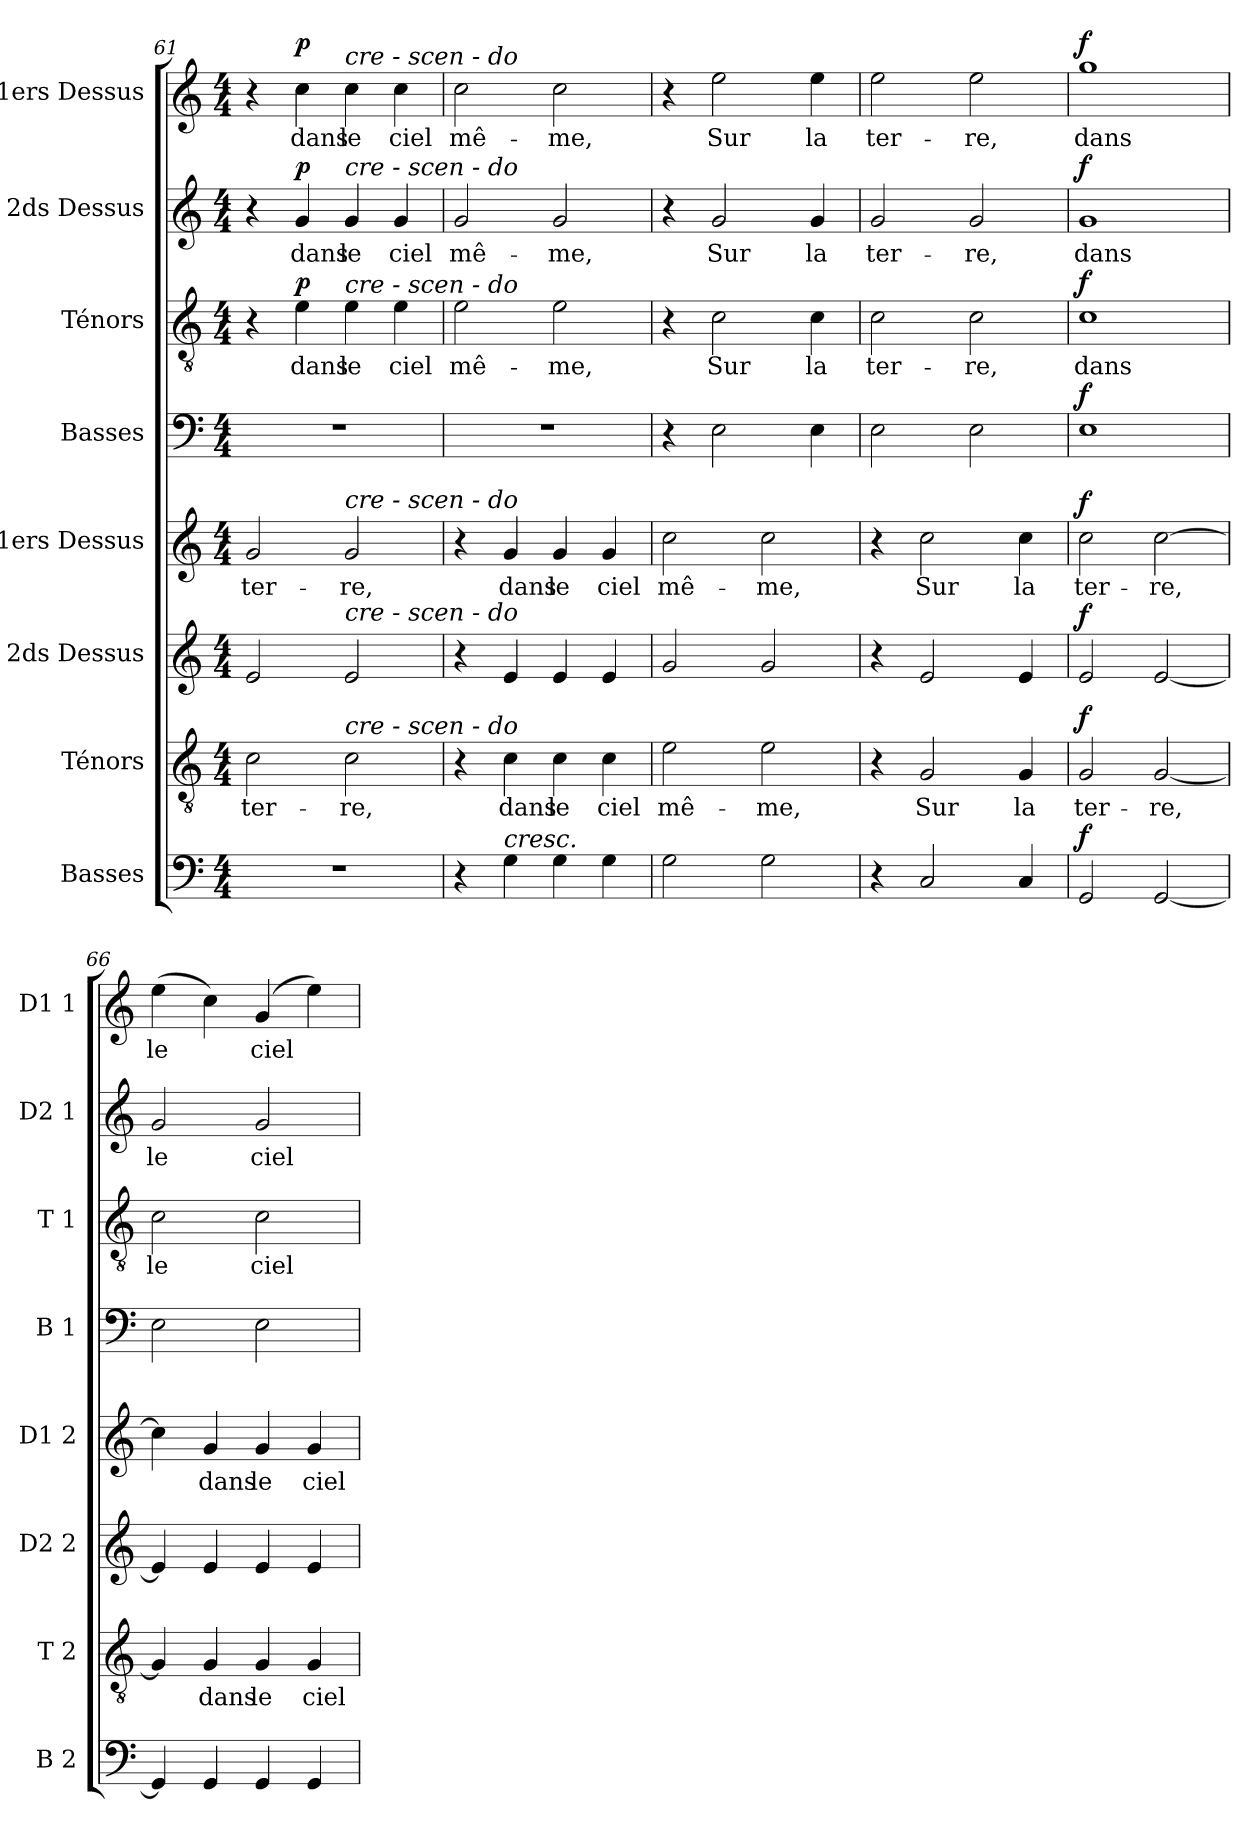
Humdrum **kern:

**kern	**dynam	**kern	**text	**dynam	**kern	**dynam	**kern	**text	**dynam	**kern	**dynam	**kern	**text	**dynam	**kern	**text	**dynam	**kern	**text	**dynam
*part8	*part8	*part7	*part7	*part7	*part6	*part6	*part5	*part5	*part5	*part4	*part4	*part3	*part3	*part3	*part2	*part2	*part2	*part1	*part1	*part1
*staff8	*staff8	*staff7	*staff7	*staff7	*staff6	*staff6	*staff5	*staff5	*staff5	*staff4	*staff4	*staff3	*staff3	*staff3	*staff2	*staff2	*staff2	*staff1	*staff1	*staff1
*I"Basses	*	*I"Ténors	*	*	*I"2ds Dessus	*	*I"1ers Dessus	*	*	*I"Basses	*	*I"Ténors	*	*	*I"2ds Dessus	*	*	*I"1ers Dessus	*	*
*I'B 2	*	*I'T 2	*	*	*I'D2 2	*	*I'D1 2	*	*	*I'B 1	*	*I'T 1	*	*	*I'D2 1	*	*	*I'D1 1	*	*
!!LO:LB:g=z
*clefF4	*	*clefGv2	*	*	*clefG2	*	*clefG2	*	*	*clefF4	*	*clefGv2	*	*	*clefG2	*	*	*clefG2	*	*
*k[]	*	*k[]	*	*	*k[]	*	*k[]	*	*	*k[]	*	*k[]	*	*	*k[]	*	*	*k[]	*	*
*M4/4	*	*M4/4	*	*	*M4/4	*	*M4/4	*	*	*M4/4	*	*M4/4	*	*	*M4/4	*	*	*M4/4	*	*
=61	=61	=61	=61	=61	=61	=61	=61	=61	=61	=61	=61	=61	=61	=61	=61	=61	=61	=61	=61	=61
1r	.	2c\	ter-	.	2e/	.	2g/	ter-	.	1r	.	4r	.	.	4r	.	.	4r	.	.
!	!	!	!	!	!	!	!	!	!	!	!	!	!	!LO:DY:a	!	!	!LO:DY:a	!	!	!LO:DY:a
.	.	.	.	.	.	.	.	.	.	.	.	4e\	dans	p	4g/	dans	p	4cc\	dans	p
!	!	!	!	!	!	!	!	!	!	!	!	!	!	!	!	!	!	!LO:TX:a:i:t=cre           -            scen          -           do	!	!
!	!	!	!	!	!	!	!	!	!	!	!	!	!	!	!LO:TX:a:i:t=cre           -            scen          -           do	!	!	!	!	!
!	!	!	!	!	!	!	!	!	!	!	!	!LO:TX:a:i:t=cre           -            scen          -           do	!	!	!	!	!	!	!	!
!	!	!	!	!	!	!	!LO:TX:a:i:t=cre           -            scen          -           do	!	!	!	!	!	!	!	!	!	!	!	!	!
!	!	!	!	!	!LO:TX:a:i:t=cre           -            scen          -           do	!	!	!	!	!	!	!	!	!	!	!	!	!	!	!
!	!	!LO:TX:a:i:t=cre           -            scen          -           do	!	!	!	!	!	!	!	!	!	!	!	!	!	!	!	!	!	!
.	.	2c\	-re,	.	2e/	.	2g/	-re,	.	.	.	4e\	le	.	4g/	le	.	4cc\	le	.
.	.	.	.	.	.	.	.	.	.	.	.	4e\	ciel	.	4g/	ciel	.	4cc\	ciel	.
=62	=62	=62	=62	=62	=62	=62	=62	=62	=62	=62	=62	=62	=62	=62	=62	=62	=62	=62	=62	=62
4r	.	4r	.	.	4r	.	4r	.	.	1r	.	2e\	mê-	.	2g/	mê-	.	2cc\	mê-	.
!LO:TX:a:i:t=cresc.	!	!	!	!	!	!	!	!	!	!	!	!	!	!	!	!	!	!	!	!
4G\	.	4c\	dans	.	4e/	.	4g/	dans	.	.	.	.	.	.	.	.	.	.	.	.
4G\	.	4c\	le	.	4e/	.	4g/	le	.	.	.	2e\	-me,	.	2g/	-me,	.	2cc\	-me,	.
4G\	.	4c\	ciel	.	4e/	.	4g/	ciel	.	.	.	.	.	.	.	.	.	.	.	.
=63	=63	=63	=63	=63	=63	=63	=63	=63	=63	=63	=63	=63	=63	=63	=63	=63	=63	=63	=63	=63
2G\	.	2e\	mê-	.	2g/	.	2cc\	mê-	.	4r	.	4r	.	.	4r	.	.	4r	.	.
.	.	.	.	.	.	.	.	.	.	2E\	.	2c\	Sur	.	2g/	Sur	.	2ee\	Sur	.
2G\	.	2e\	-me,	.	2g/	.	2cc\	-me,	.	.	.	.	.	.	.	.	.	.	.	.
.	.	.	.	.	.	.	.	.	.	4E\	.	4c\	la	.	4g/	la	.	4ee\	la	.
=64	=64	=64	=64	=64	=64	=64	=64	=64	=64	=64	=64	=64	=64	=64	=64	=64	=64	=64	=64	=64
4r	.	4r	.	.	4r	.	4r	.	.	2E\	.	2c\	ter-	.	2g/	ter-	.	2ee\	ter-	.
2C/	.	2G/	Sur	.	2e/	.	2cc\	Sur	.	.	.	.	.	.	.	.	.	.	.	.
.	.	.	.	.	.	.	.	.	.	2E\	.	2c\	-re,	.	2g/	-re,	.	2ee\	-re,	.
4C/	.	4G/	la	.	4e/	.	4cc\	la	.	.	.	.	.	.	.	.	.	.	.	.
=65	=65	=65	=65	=65	=65	=65	=65	=65	=65	=65	=65	=65	=65	=65	=65	=65	=65	=65	=65	=65
!	!LO:DY:a	!	!	!LO:DY:a	!	!LO:DY:a	!	!	!LO:DY:a	!	!LO:DY:a	!	!	!LO:DY:a	!	!	!LO:DY:a	!	!	!LO:DY:a
2GG/	f	2G/	ter-	f	2e/	f	2cc\	ter-	f	1E	f	1c	dans	f	1g	dans	f	1gg	dans	f
[2GG/	.	[2G/	-re,	.	[2e/	.	[2cc\	-re,	.	.	.	.	.	.	.	.	.	.	.	.
=66	=66	=66	=66	=66	=66	=66	=66	=66	=66	=66	=66	=66	=66	=66	=66	=66	=66	=66	=66	=66
4GG/]	.	4G/]	.	.	4e/]	.	4cc\]	.	.	2E\	.	2c\	le	.	2g/	le	.	(4ee\	le	.
4GG/	.	4G/	dans	.	4e/	.	4g/	dans	.	.	.	.	.	.	.	.	.	4cc\)	.	.
4GG/	.	4G/	le	.	4e/	.	4g/	le	.	2E\	.	2c\	ciel	.	2g/	ciel	.	(4g/	ciel	.
4GG/	.	4G/	ciel	.	4e/	.	4g/	ciel	.	.	.	.	.	.	.	.	.	4ee\)	.	.
=	=	=	=	=	=	=	=	=	=	=	=	=	=	=	=	=	=	=	=	=
*-	*-	*-	*-	*-	*-	*-	*-	*-	*-	*-	*-	*-	*-	*-	*-	*-	*-	*-	*-	*-
